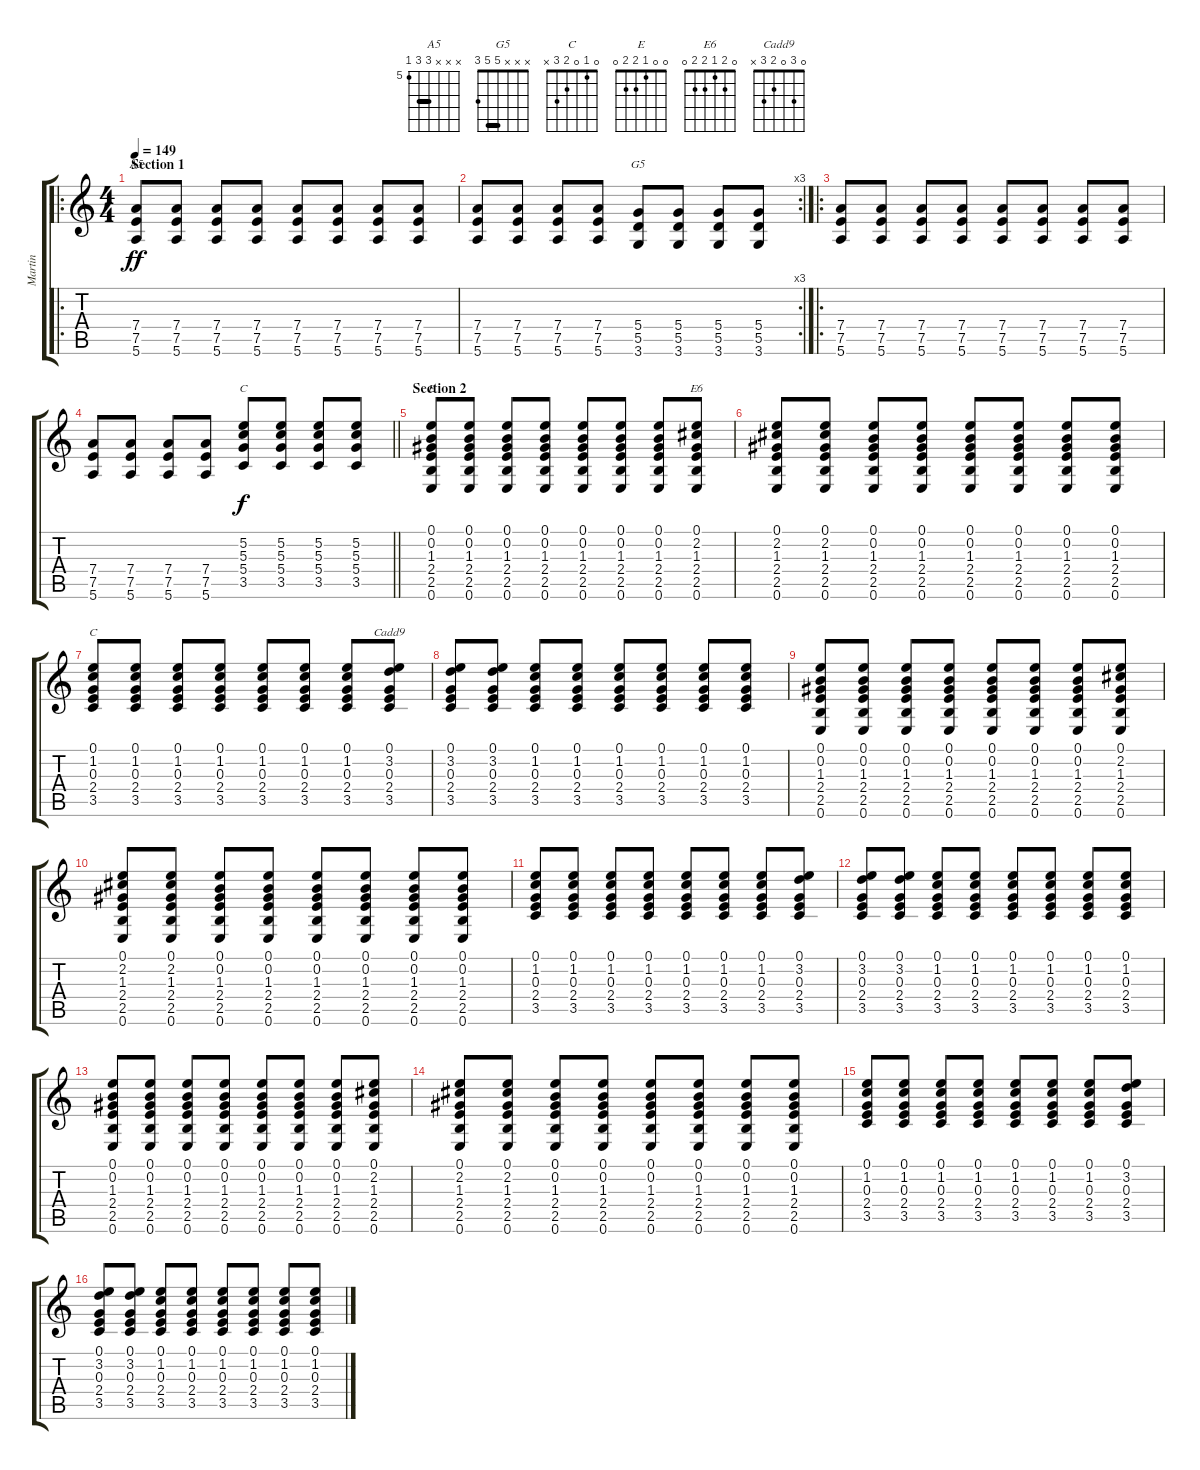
\track ("Martin" "Martin") {instrument overdrivenguitar}
\staff {score tabs}
\tuning (E4 B3 G3 D3 A2 E2) {hide}
\chord ("A5" x x x 7 7 5) {firstfret 5 barre 7}
\chord ("G5" x x x 5 5 3) {barre 5}
\chord ("C" x 5 5 5 3 x) {barre 5}
\chord ("E" 0 0 1 2 2 0)
\chord ("E6" 0 2 1 2 2 0)
\chord ("C" 0 1 0 2 3 x)
\chord ("Cadd9" 0 3 0 2 3 x)
\ro
\ts (4 4)
\section ("" "Section 1")
\tempo 149
\clef g2
\ks c
(7.4 7.5 5.6).8{ch "A5" dy ff volume 10} (7.4 7.5 5.6).8 (7.4 7.5 5.6).8 (7.4 7.5 5.6).8 (7.4 7.5 5.6).8 (7.4 7.5 5.6).8 (7.4 7.5 5.6).8 (7.4 7.5 5.6).8 |
\rc 3
(7.4 7.5 5.6).8 (7.4 7.5 5.6).8 (7.4 7.5 5.6).8 (7.4 7.5 5.6).8 (5.4 5.5 3.6).8{ch "G5"} (5.4 5.5 3.6).8 (5.4 5.5 3.6).8 (5.4 5.5 3.6).8 |
\ro
(7.4 7.5 5.6).8 (7.4 7.5 5.6).8 (7.4 7.5 5.6).8 (7.4 7.5 5.6).8 (7.4 7.5 5.6).8 (7.4 7.5 5.6).8 (7.4 7.5 5.6).8 (7.4 7.5 5.6).8 |
\barLineRight lightlight
(7.4 7.5 5.6).8 (7.4 7.5 5.6).8 (7.4 7.5 5.6).8 (7.4 7.5 5.6).8 (5.2 5.3 5.4 3.5).8{ch "C" dy f} (5.2 5.3 5.4 3.5).8 (5.2 5.3 5.4 3.5).8 (5.2 5.3 5.4 3.5).8 |
\section ("" "Section 2")
(0.1 0.2 1.3 2.4 2.5 0.6).8{ch "E"} (0.1 0.2 1.3 2.4 2.5 0.6).8 (0.1 0.2 1.3 2.4 2.5 0.6).8 (0.1 0.2 1.3 2.4 2.5 0.6).8 (0.1 0.2 1.3 2.4 2.5 0.6).8 (0.1 0.2 1.3 2.4 2.5 0.6).8 (0.1 0.2 1.3 2.4 2.5 0.6).8 (0.1 2.2 1.3 2.4 2.5 0.6).8{ch "E6"} |
(0.1 2.2 1.3 2.4 2.5 0.6).8 (0.1 2.2 1.3 2.4 2.5 0.6).8 (0.1 0.2 1.3 2.4 2.5 0.6).8 (0.1 0.2 1.3 2.4 2.5 0.6).8 (0.1 0.2 1.3 2.4 2.5 0.6).8 (0.1 0.2 1.3 2.4 2.5 0.6).8 (0.1 0.2 1.3 2.4 2.5 0.6).8 (0.1 0.2 1.3 2.4 2.5 0.6).8 |
(0.1 1.2 0.3 2.4 3.5).8{ch "C"} (0.1 1.2 0.3 2.4 3.5).8 (0.1 1.2 0.3 2.4 3.5).8 (0.1 1.2 0.3 2.4 3.5).8 (0.1 1.2 0.3 2.4 3.5).8 (0.1 1.2 0.3 2.4 3.5).8 (0.1 1.2 0.3 2.4 3.5).8 (0.1 3.2 0.3 2.4 3.5).8{ch "Cadd9"} |
(0.1 3.2 0.3 2.4 3.5).8 (0.1 3.2 0.3 2.4 3.5).8 (0.1 1.2 0.3 2.4 3.5).8 (0.1 1.2 0.3 2.4 3.5).8 (0.1 1.2 0.3 2.4 3.5).8 (0.1 1.2 0.3 2.4 3.5).8 (0.1 1.2 0.3 2.4 3.5).8 (0.1 1.2 0.3 2.4 3.5).8 |
(0.1 0.2 1.3 2.4 2.5 0.6).8 (0.1 0.2 1.3 2.4 2.5 0.6).8 (0.1 0.2 1.3 2.4 2.5 0.6).8 (0.1 0.2 1.3 2.4 2.5 0.6).8 (0.1 0.2 1.3 2.4 2.5 0.6).8 (0.1 0.2 1.3 2.4 2.5 0.6).8 (0.1 0.2 1.3 2.4 2.5 0.6).8 (0.1 2.2 1.3 2.4 2.5 0.6).8 |
(0.1 2.2 1.3 2.4 2.5 0.6).8 (0.1 2.2 1.3 2.4 2.5 0.6).8 (0.1 0.2 1.3 2.4 2.5 0.6).8 (0.1 0.2 1.3 2.4 2.5 0.6).8 (0.1 0.2 1.3 2.4 2.5 0.6).8 (0.1 0.2 1.3 2.4 2.5 0.6).8 (0.1 0.2 1.3 2.4 2.5 0.6).8 (0.1 0.2 1.3 2.4 2.5 0.6).8 |
(0.1 1.2 0.3 2.4 3.5).8 (0.1 1.2 0.3 2.4 3.5).8 (0.1 1.2 0.3 2.4 3.5).8 (0.1 1.2 0.3 2.4 3.5).8 (0.1 1.2 0.3 2.4 3.5).8 (0.1 1.2 0.3 2.4 3.5).8 (0.1 1.2 0.3 2.4 3.5).8 (0.1 3.2 0.3 2.4 3.5).8 |
(0.1 3.2 0.3 2.4 3.5).8 (0.1 3.2 0.3 2.4 3.5).8 (0.1 1.2 0.3 2.4 3.5).8 (0.1 1.2 0.3 2.4 3.5).8 (0.1 1.2 0.3 2.4 3.5).8 (0.1 1.2 0.3 2.4 3.5).8 (0.1 1.2 0.3 2.4 3.5).8 (0.1 1.2 0.3 2.4 3.5).8 |
(0.1 0.2 1.3 2.4 2.5 0.6).8 (0.1 0.2 1.3 2.4 2.5 0.6).8 (0.1 0.2 1.3 2.4 2.5 0.6).8 (0.1 0.2 1.3 2.4 2.5 0.6).8 (0.1 0.2 1.3 2.4 2.5 0.6).8 (0.1 0.2 1.3 2.4 2.5 0.6).8 (0.1 0.2 1.3 2.4 2.5 0.6).8 (0.1 2.2 1.3 2.4 2.5 0.6).8 |
(0.1 2.2 1.3 2.4 2.5 0.6).8 (0.1 2.2 1.3 2.4 2.5 0.6).8 (0.1 0.2 1.3 2.4 2.5 0.6).8 (0.1 0.2 1.3 2.4 2.5 0.6).8 (0.1 0.2 1.3 2.4 2.5 0.6).8 (0.1 0.2 1.3 2.4 2.5 0.6).8 (0.1 0.2 1.3 2.4 2.5 0.6).8 (0.1 0.2 1.3 2.4 2.5 0.6).8 |
(0.1 1.2 0.3 2.4 3.5).8 (0.1 1.2 0.3 2.4 3.5).8 (0.1 1.2 0.3 2.4 3.5).8 (0.1 1.2 0.3 2.4 3.5).8 (0.1 1.2 0.3 2.4 3.5).8 (0.1 1.2 0.3 2.4 3.5).8 (0.1 1.2 0.3 2.4 3.5).8 (0.1 3.2 0.3 2.4 3.5).8 |
(0.1 3.2 0.3 2.4 3.5).8 (0.1 3.2 0.3 2.4 3.5).8 (0.1 1.2 0.3 2.4 3.5).8 (0.1 1.2 0.3 2.4 3.5).8 (0.1 1.2 0.3 2.4 3.5).8 (0.1 1.2 0.3 2.4 3.5).8 (0.1 1.2 0.3 2.4 3.5).8 (0.1 1.2 0.3 2.4 3.5).8
